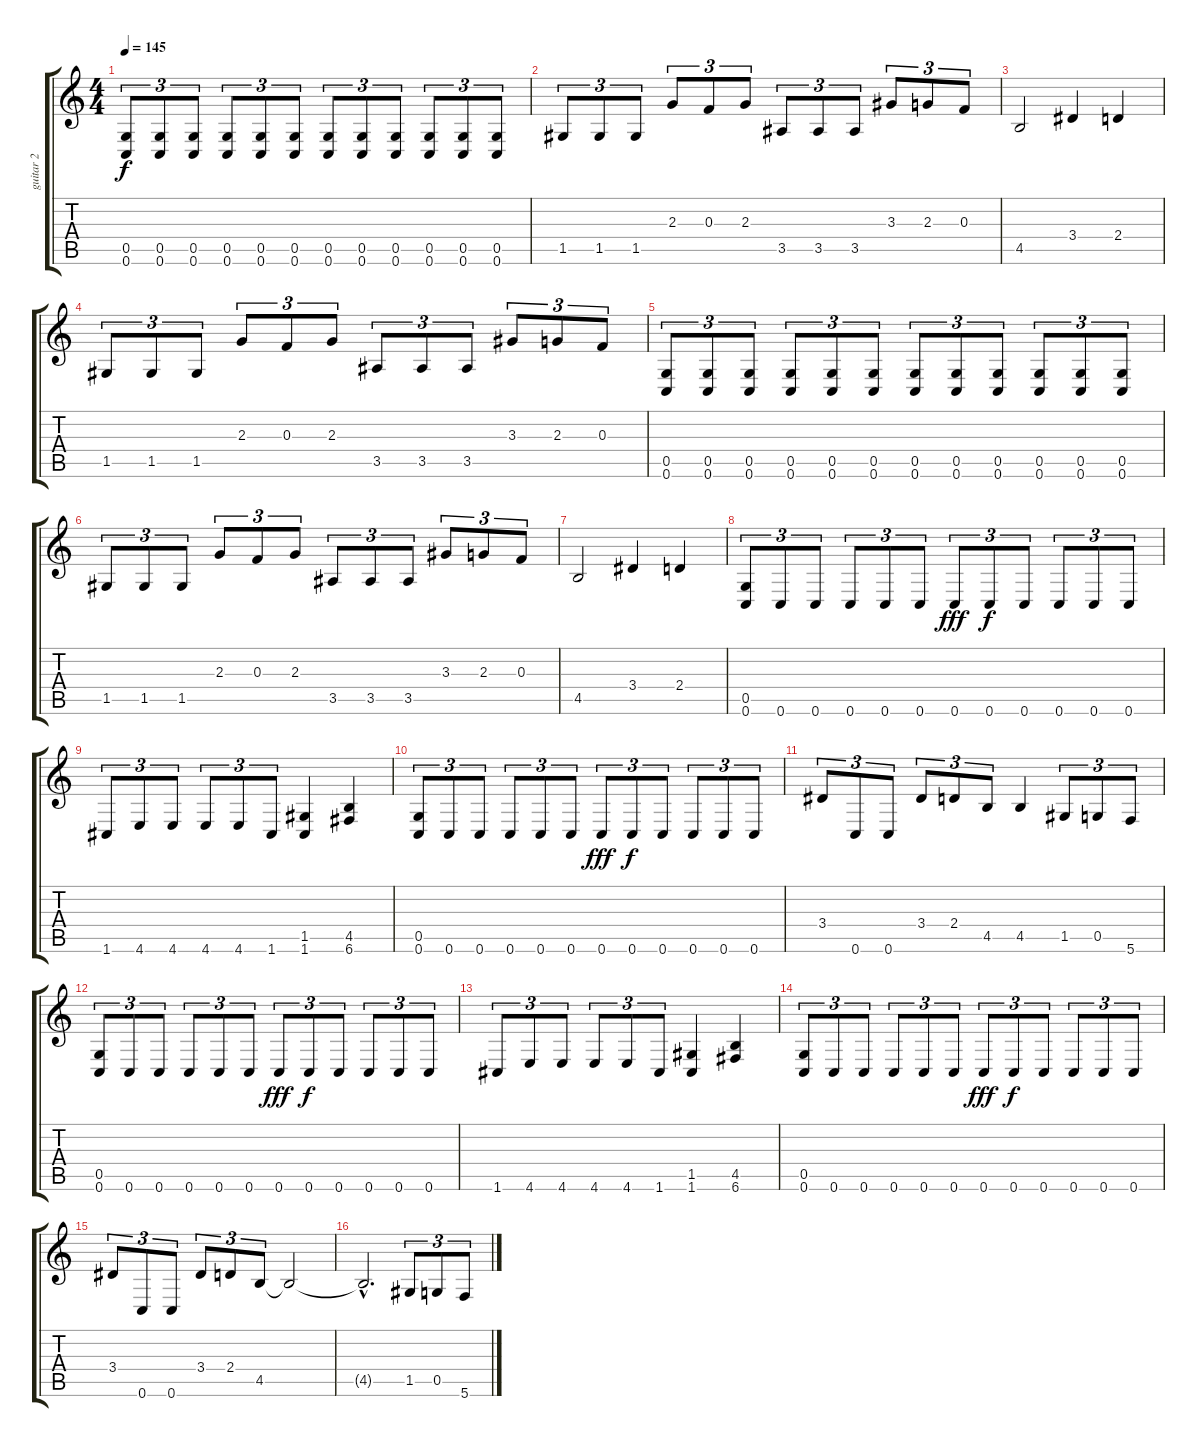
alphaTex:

\track ("guitar 2" "guitar 2") {instrument overdrivenguitar}
\staff {score tabs}
\tuning (D4 A3 F3 C3 G2 C2) {hide}
\ts (4 4)
\tempo 145
\clef g2
\ks c
(0.5 0.6).8{tu (3 2) dy f} (0.5 0.6).8{tu (3 2)} (0.5 0.6).8{tu (3 2)} (0.5 0.6).8{tu (3 2)} (0.5 0.6).8{tu (3 2)} (0.5 0.6).8{tu (3 2)} (0.5 0.6).8{tu (3 2)} (0.5 0.6).8{tu (3 2)} (0.5 0.6).8{tu (3 2)} (0.5 0.6).8{tu (3 2)} (0.5 0.6).8{tu (3 2)} (0.5 0.6).8{tu (3 2)} |
1.5.8{tu (3 2)} 1.5.8{tu (3 2)} 1.5.8{tu (3 2)} 2.3.8{tu (3 2)} 0.3.8{tu (3 2)} 2.3.8{tu (3 2)} 3.5.8{tu (3 2)} 3.5.8{tu (3 2)} 3.5.8{tu (3 2)} 3.3.8{tu (3 2)} 2.3.8{tu (3 2)} 0.3.8{tu (3 2)} |
4.5.2 3.4.4 2.4.4 |
1.5.8{tu (3 2)} 1.5.8{tu (3 2)} 1.5.8{tu (3 2)} 2.3.8{tu (3 2)} 0.3.8{tu (3 2)} 2.3.8{tu (3 2)} 3.5.8{tu (3 2)} 3.5.8{tu (3 2)} 3.5.8{tu (3 2)} 3.3.8{tu (3 2)} 2.3.8{tu (3 2)} 0.3.8{tu (3 2)} |
(0.5 0.6).8{tu (3 2)} (0.5 0.6).8{tu (3 2)} (0.5 0.6).8{tu (3 2)} (0.5 0.6).8{tu (3 2)} (0.5 0.6).8{tu (3 2)} (0.5 0.6).8{tu (3 2)} (0.5 0.6).8{tu (3 2)} (0.5 0.6).8{tu (3 2)} (0.5 0.6).8{tu (3 2)} (0.5 0.6).8{tu (3 2)} (0.5 0.6).8{tu (3 2)} (0.5 0.6).8{tu (3 2)} |
1.5.8{tu (3 2)} 1.5.8{tu (3 2)} 1.5.8{tu (3 2)} 2.3.8{tu (3 2)} 0.3.8{tu (3 2)} 2.3.8{tu (3 2)} 3.5.8{tu (3 2)} 3.5.8{tu (3 2)} 3.5.8{tu (3 2)} 3.3.8{tu (3 2)} 2.3.8{tu (3 2)} 0.3.8{tu (3 2)} |
4.5.2 3.4.4 2.4.4 |
(0.5 0.6).8{tu (3 2)} 0.6.8{tu (3 2)} 0.6.8{tu (3 2)} 0.6.8{tu (3 2)} 0.6.8{tu (3 2)} 0.6.8{tu (3 2)} 0.6.8{tu (3 2) dy fff} 0.6.8{tu (3 2) dy f} 0.6.8{tu (3 2)} 0.6.8{tu (3 2)} 0.6.8{tu (3 2)} 0.6.8{tu (3 2)} |
1.6.8{tu (3 2)} 4.6.8{tu (3 2)} 4.6.8{tu (3 2)} 4.6.8{tu (3 2)} 4.6.8{tu (3 2)} 1.6.8{tu (3 2)} (1.5 1.6).4 (4.5 6.6).4 |
(0.5 0.6).8{tu (3 2)} 0.6.8{tu (3 2)} 0.6.8{tu (3 2)} 0.6.8{tu (3 2)} 0.6.8{tu (3 2)} 0.6.8{tu (3 2)} 0.6.8{tu (3 2) dy fff} 0.6.8{tu (3 2) dy f} 0.6.8{tu (3 2)} 0.6.8{tu (3 2)} 0.6.8{tu (3 2)} 0.6.8{tu (3 2)} |
3.4.8{tu (3 2)} 0.6.8{tu (3 2)} 0.6.8{tu (3 2)} 3.4.8{tu (3 2)} 2.4.8{tu (3 2)} 4.5.8{tu (3 2)} 4.5.4 1.5.8{tu (3 2)} 0.5.8{tu (3 2)} 5.6.8{tu (3 2)} |
(0.5 0.6).8{tu (3 2)} 0.6.8{tu (3 2)} 0.6.8{tu (3 2)} 0.6.8{tu (3 2)} 0.6.8{tu (3 2)} 0.6.8{tu (3 2)} 0.6.8{tu (3 2) dy fff} 0.6.8{tu (3 2) dy f} 0.6.8{tu (3 2)} 0.6.8{tu (3 2)} 0.6.8{tu (3 2)} 0.6.8{tu (3 2)} |
1.6.8{tu (3 2)} 4.6.8{tu (3 2)} 4.6.8{tu (3 2)} 4.6.8{tu (3 2)} 4.6.8{tu (3 2)} 1.6.8{tu (3 2)} (1.5 1.6).4 (4.5 6.6).4 |
(0.5 0.6).8{tu (3 2)} 0.6.8{tu (3 2)} 0.6.8{tu (3 2)} 0.6.8{tu (3 2)} 0.6.8{tu (3 2)} 0.6.8{tu (3 2)} 0.6.8{tu (3 2) dy fff} 0.6.8{tu (3 2) dy f} 0.6.8{tu (3 2)} 0.6.8{tu (3 2)} 0.6.8{tu (3 2)} 0.6.8{tu (3 2)} |
3.4.8{tu (3 2)} 0.6.8{tu (3 2)} 0.6.8{tu (3 2)} 3.4.8{tu (3 2)} 2.4.8{tu (3 2)} 4.5.8{tu (3 2)} 4.5{t}.2 |
4.5{hac t}.2{d} 1.5.8{tu (3 2)} 0.5.8{tu (3 2)} 5.6.8{tu (3 2)}
